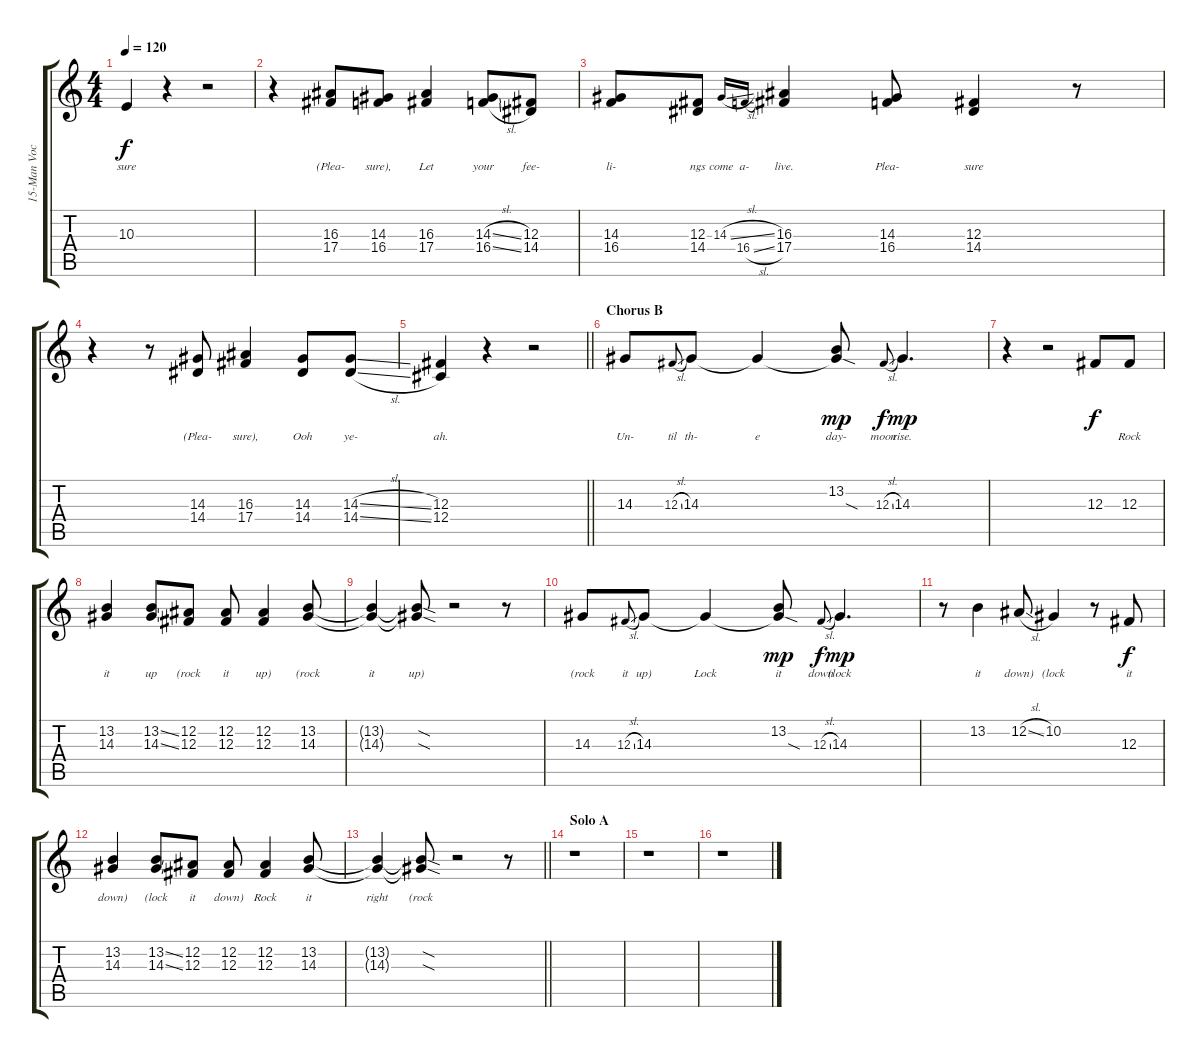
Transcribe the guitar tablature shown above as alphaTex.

\track ("15-Man Vocals" "15-Man Voc") {instrument choiraahs}
\staff {score tabs}
\tuning (Eb4 Bb3 Gb3 Db3 Ab2 Eb2) {hide}
\ts (4 4)
\tempo 120
\clef g2
\ks c
10.3.4{lyrics (0 "sure") lyrics (1 "") lyrics (2 "") lyrics (3 "") lyrics (4 "") dy f} r.4 r.2 |
r.4 (16.3 17.4).8{lyrics (0 "(Plea-") lyrics (1 "") lyrics (2 "") lyrics (3 "") lyrics (4 "")} (14.3 16.4).8{lyrics (0 "sure),") lyrics (1 "") lyrics (2 "") lyrics (3 "") lyrics (4 "")} (16.3 17.4).4{lyrics (0 "Let") lyrics (1 "") lyrics (2 "") lyrics (3 "") lyrics (4 "")} (14.3{sl} 16.4{sl}).8{lyrics (0 "your") lyrics (1 "") lyrics (2 "") lyrics (3 "") lyrics (4 "")} (12.3 14.4).8{lyrics (0 "fee-") lyrics (1 "") lyrics (2 "") lyrics (3 "") lyrics (4 "")} |
(14.3 16.4).8{lyrics (0 "li-") lyrics (1 "") lyrics (2 "") lyrics (3 "") lyrics (4 "")} (12.3 14.4).8{lyrics (0 "ngs") lyrics (1 "") lyrics (2 "") lyrics (3 "") lyrics (4 "")} 14.3{sl}.16{lyrics (0 "come") lyrics (1 "") lyrics (2 "") lyrics (3 "") lyrics (4 "") gr onbeat} 16.4{sl}.16{lyrics (0 "a-") lyrics (1 "") lyrics (2 "") lyrics (3 "") lyrics (4 "") gr onbeat} (16.3 17.4).4{lyrics (0 "live.") lyrics (1 "") lyrics (2 "") lyrics (3 "") lyrics (4 "")} (14.3 16.4).8{lyrics (0 "Plea-") lyrics (1 "") lyrics (2 "") lyrics (3 "") lyrics (4 "")} (12.3 14.4).4{lyrics (0 "sure") lyrics (1 "") lyrics (2 "") lyrics (3 "") lyrics (4 "")} r.8 |
r.4 r.8 (14.3 14.4).8{lyrics (0 "(Plea-") lyrics (1 "") lyrics (2 "") lyrics (3 "") lyrics (4 "")} (16.3 17.4).4{lyrics (0 "sure),") lyrics (1 "") lyrics (2 "") lyrics (3 "") lyrics (4 "")} (14.3 14.4).8{lyrics (0 "Ooh") lyrics (1 "") lyrics (2 "") lyrics (3 "") lyrics (4 "")} (14.3{sl} 14.4{sl}).8{lyrics (0 "ye-") lyrics (1 "") lyrics (2 "") lyrics (3 "") lyrics (4 "")} |
\barLineRight lightlight
(12.3 12.4).4{lyrics (0 "ah.") lyrics (1 "") lyrics (2 "") lyrics (3 "") lyrics (4 "")} r.4 r.2 |
\section ("" "Chorus B")
14.3.8{lyrics (0 "Un-") lyrics (1 "") lyrics (2 "") lyrics (3 "") lyrics (4 "")} 12.3{sl}.8{lyrics (0 "til") lyrics (1 "") lyrics (2 "") lyrics (3 "") lyrics (4 "") gr onbeat} 14.3.8{lyrics (0 "th-") lyrics (1 "") lyrics (2 "") lyrics (3 "") lyrics (4 "")} 14.3{t}.4{lyrics (0 "e") lyrics (1 "") lyrics (2 "") lyrics (3 "") lyrics (4 "")} (13.2 14.3{sod t}).8{lyrics (0 "day-") lyrics (1 "") lyrics (2 "") lyrics (3 "") lyrics (4 "") dy mp} 12.3{sl}.8{lyrics (0 "moon") lyrics (1 "") lyrics (2 "") lyrics (3 "") lyrics (4 "") gr onbeat dy f} 14.3.4{d lyrics (0 "rise.") lyrics (1 "") lyrics (2 "") lyrics (3 "") lyrics (4 "") dy mp} |
r.4 r.2 12.3.8{lyrics (0 "") lyrics (1 "") lyrics (2 "") lyrics (3 "") lyrics (4 "") dy f} 12.3.8{lyrics (0 "Rock") lyrics (1 "") lyrics (2 "") lyrics (3 "") lyrics (4 "")} |
(13.2 14.3).4{lyrics (0 "it") lyrics (1 "") lyrics (2 "") lyrics (3 "") lyrics (4 "")} (13.2{ss} 14.3{ss}).8{lyrics (0 "up") lyrics (1 "") lyrics (2 "") lyrics (3 "") lyrics (4 "")} (12.2 12.3).8{lyrics (0 "(rock") lyrics (1 "") lyrics (2 "") lyrics (3 "") lyrics (4 "")} (12.2 12.3).8{lyrics (0 "it") lyrics (1 "") lyrics (2 "") lyrics (3 "") lyrics (4 "")} (12.2 12.3).4{lyrics (0 "up)") lyrics (1 "") lyrics (2 "") lyrics (3 "") lyrics (4 "")} (13.2 14.3).8{lyrics (0 "(rock") lyrics (1 "") lyrics (2 "") lyrics (3 "") lyrics (4 "")} |
(13.2{t} 14.3{t}).4{lyrics (0 "it") lyrics (1 "") lyrics (2 "") lyrics (3 "") lyrics (4 "")} (13.2{sod t} 14.3{sod t}).8{lyrics (0 "up)") lyrics (1 "") lyrics (2 "") lyrics (3 "") lyrics (4 "")} r.2 r.8 |
14.3.8{lyrics (0 "(rock") lyrics (1 "") lyrics (2 "") lyrics (3 "") lyrics (4 "")} 12.3{sl}.8{lyrics (0 "it") lyrics (1 "") lyrics (2 "") lyrics (3 "") lyrics (4 "") gr onbeat} 14.3.8{lyrics (0 "up)") lyrics (1 "") lyrics (2 "") lyrics (3 "") lyrics (4 "")} 14.3{t}.4{lyrics (0 "Lock") lyrics (1 "") lyrics (2 "") lyrics (3 "") lyrics (4 "")} (13.2 14.3{sod t}).8{lyrics (0 "it") lyrics (1 "") lyrics (2 "") lyrics (3 "") lyrics (4 "") dy mp} 12.3{sl}.8{lyrics (0 "down") lyrics (1 "") lyrics (2 "") lyrics (3 "") lyrics (4 "") gr onbeat dy f} 14.3.4{d lyrics (0 "(lock") lyrics (1 "") lyrics (2 "") lyrics (3 "") lyrics (4 "") dy mp} |
r.8 13.2.4{lyrics (0 "it") lyrics (1 "") lyrics (2 "") lyrics (3 "") lyrics (4 "")} 12.2{sl}.8{lyrics (0 "down)") lyrics (1 "") lyrics (2 "") lyrics (3 "") lyrics (4 "")} 10.2.4{lyrics (0 "(lock") lyrics (1 "") lyrics (2 "") lyrics (3 "") lyrics (4 "")} r.8 12.3.8{lyrics (0 "it") lyrics (1 "") lyrics (2 "") lyrics (3 "") lyrics (4 "") dy f} |
(13.2 14.3).4{lyrics (0 "down)") lyrics (1 "") lyrics (2 "") lyrics (3 "") lyrics (4 "")} (13.2{ss} 14.3{ss}).8{lyrics (0 "(lock") lyrics (1 "") lyrics (2 "") lyrics (3 "") lyrics (4 "")} (12.2 12.3).8{lyrics (0 "it") lyrics (1 "") lyrics (2 "") lyrics (3 "") lyrics (4 "")} (12.2 12.3).8{lyrics (0 "down)") lyrics (1 "") lyrics (2 "") lyrics (3 "") lyrics (4 "")} (12.2 12.3).4{lyrics (0 "Rock") lyrics (1 "") lyrics (2 "") lyrics (3 "") lyrics (4 "")} (13.2 14.3).8{lyrics (0 "it") lyrics (1 "") lyrics (2 "") lyrics (3 "") lyrics (4 "")} |
\barLineRight lightlight
(13.2{t} 14.3{t}).4{lyrics (0 "right") lyrics (1 "") lyrics (2 "") lyrics (3 "") lyrics (4 "")} (13.2{sod t} 14.3{sod t}).8{lyrics (0 "(rock") lyrics (1 "") lyrics (2 "") lyrics (3 "") lyrics (4 "")} r.2 r.8 |
\section ("" "Solo A")
r.1 |
r.1 |
r.1
